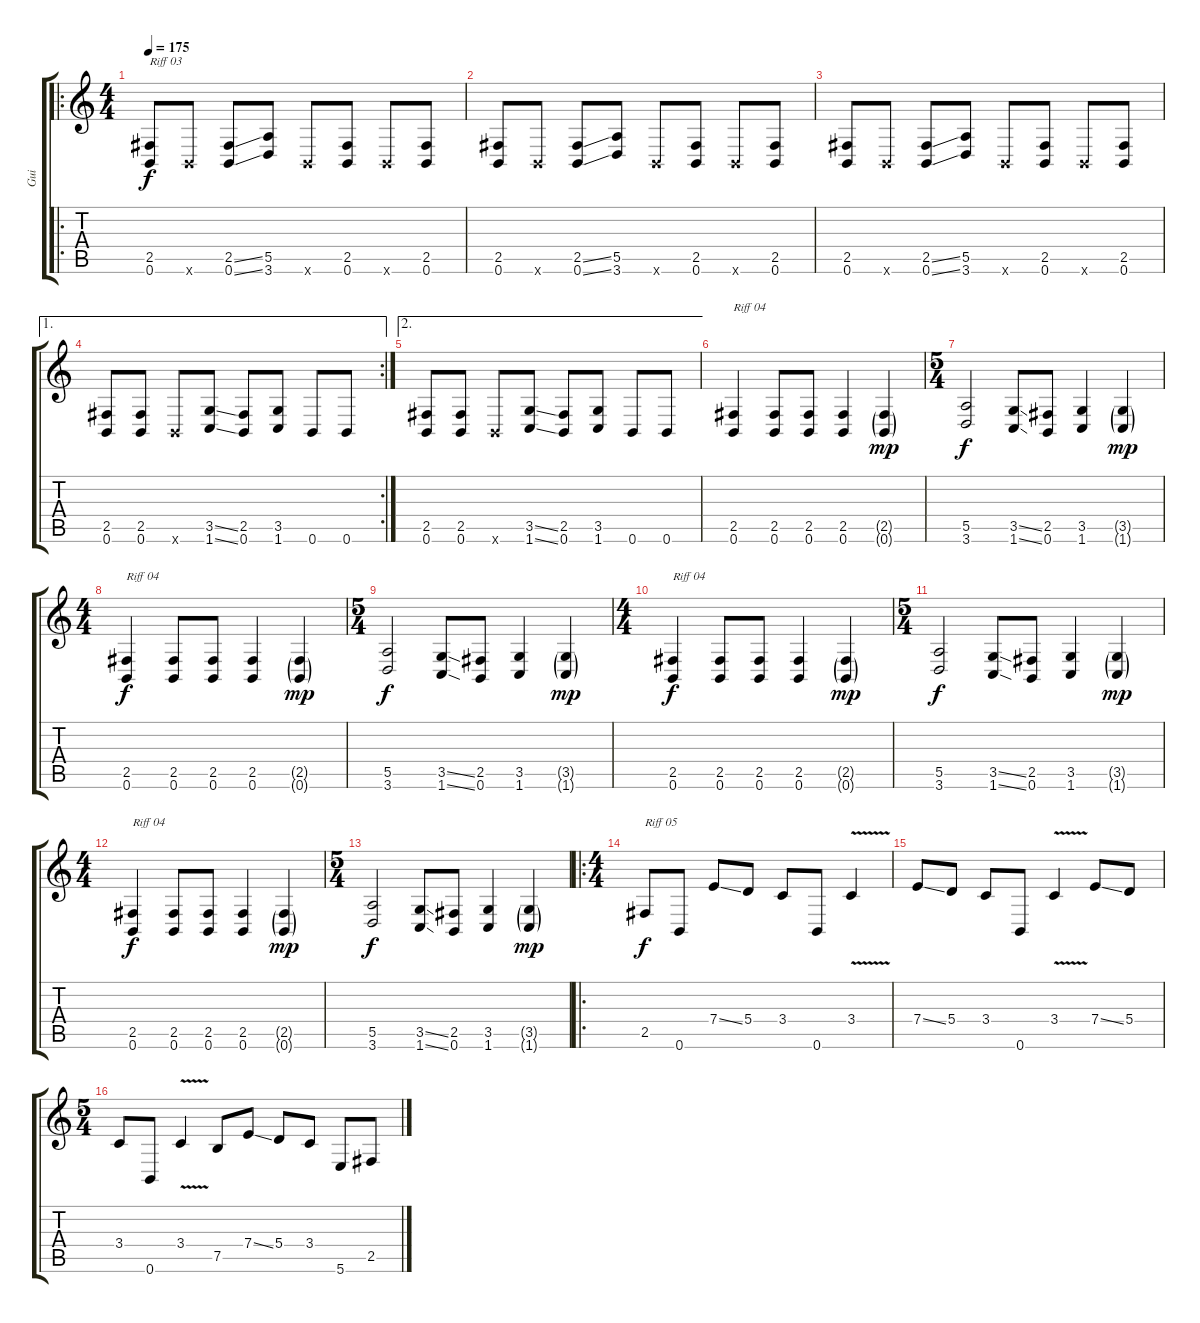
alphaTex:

\track ("Gui" "Gui") {instrument distortionguitar}
\staff {score tabs}
\tuning (B3 Gb3 D3 A2 E2 B1) {hide}
\ro
\ts (4 4)
\tempo 175
\clef g2
\ks c
(2.5 0.6).8{txt "Riff 03" dy f} 0.6{x}.8 (2.5{ss} 0.6{ss}).8 (5.5 3.6).8 0.6{x}.8 (2.5 0.6).8 0.6{x}.8 (2.5 0.6).8 |
(2.5 0.6).8 0.6{x}.8 (2.5{ss} 0.6{ss}).8 (5.5 3.6).8 0.6{x}.8 (2.5 0.6).8 0.6{x}.8 (2.5 0.6).8 |
(2.5 0.6).8 0.6{x}.8 (2.5{ss} 0.6{ss}).8 (5.5 3.6).8 0.6{x}.8 (2.5 0.6).8 0.6{x}.8 (2.5 0.6).8 |
\ae 1
\rc 2
(2.5 0.6).8 (2.5 0.6).8 0.6{x}.8 (3.5{ss} 1.6{ss}).8 (2.5 0.6).8 (3.5 1.6).8 0.6.8 0.6.8 |
\ae 2
(2.5 0.6).8 (2.5 0.6).8 0.6{x}.8 (3.5{ss} 1.6{ss}).8 (2.5 0.6).8 (3.5 1.6).8 0.6.8 0.6.8 |
(2.5 0.6).4{txt "Riff 04"} (2.5 0.6).8 (2.5 0.6).8 (2.5 0.6).4 (2.5{g} 0.6{g}).4{dy mp} |
\ts (5 4)
(5.5 3.6).2{dy f} (3.5{ss} 1.6{ss}).8 (2.5 0.6).8 (3.5 1.6).4 (3.5{g} 1.6{g}).4{dy mp} |
\ts (4 4)
(2.5 0.6).4{txt "Riff 04" dy f} (2.5 0.6).8 (2.5 0.6).8 (2.5 0.6).4 (2.5{g} 0.6{g}).4{dy mp} |
\ts (5 4)
(5.5 3.6).2{dy f} (3.5{ss} 1.6{ss}).8 (2.5 0.6).8 (3.5 1.6).4 (3.5{g} 1.6{g}).4{dy mp} |
\ts (4 4)
(2.5 0.6).4{txt "Riff 04" dy f} (2.5 0.6).8 (2.5 0.6).8 (2.5 0.6).4 (2.5{g} 0.6{g}).4{dy mp} |
\ts (5 4)
(5.5 3.6).2{dy f} (3.5{ss} 1.6{ss}).8 (2.5 0.6).8 (3.5 1.6).4 (3.5{g} 1.6{g}).4{dy mp} |
\ts (4 4)
(2.5 0.6).4{txt "Riff 04" dy f} (2.5 0.6).8 (2.5 0.6).8 (2.5 0.6).4 (2.5{g} 0.6{g}).4{dy mp} |
\ts (5 4)
(5.5 3.6).2{dy f} (3.5{ss} 1.6{ss}).8 (2.5 0.6).8 (3.5 1.6).4 (3.5{g} 1.6{g}).4{dy mp} |
\ro
\ts (4 4)
2.5.8{txt "Riff 05" dy f} 0.6.8 7.4{ss}.8 5.4.8 3.4.8 0.6.8 3.4{v}.4 |
7.4{ss}.8 5.4.8 3.4.8 0.6.8 3.4{v}.4 7.4{ss}.8 5.4.8 |
\ts (5 4)
3.4.8 0.6.8 3.4{v}.4 7.5.8 7.4{ss}.8 5.4.8 3.4.8 5.6.8 2.5.8
